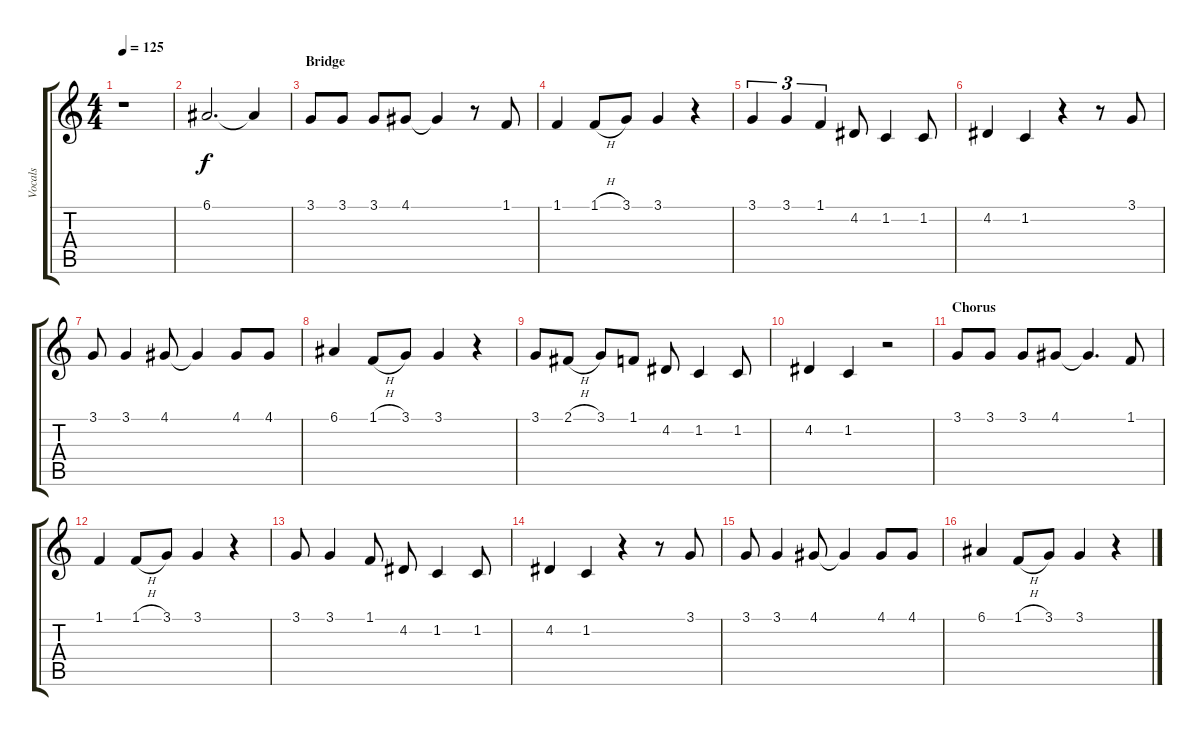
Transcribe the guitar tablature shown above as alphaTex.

\track ("Vocals" "Vocals") {instrument tenorsax}
\staff {score tabs}
\tuning (E4 B3 G3 D3 A2 E2) {hide}
\ts (4 4)
\tempo 125
\clef g2
\ks c
r.1{dy f} |
6.1.2{d} 6.1{t}.4 |
\section ("" "Bridge")
3.1.8 3.1.8 3.1.8 4.1.8 4.1{t}.4 r.8 1.1.8 |
1.1.4 1.1{h}.8 3.1.8 3.1.4 r.4 |
3.1.4{tu (3 2)} 3.1.4{tu (3 2)} 1.1.4{tu (3 2)} 4.2.8 1.2.4 1.2.8 |
4.2.4 1.2.4 r.4 r.8 3.1.8 |
3.1.8 3.1.4 4.1.8 4.1{t}.4 4.1.8 4.1.8 |
6.1.4 1.1{h}.8 3.1.8 3.1.4 r.4 |
3.1.8 2.1{h}.8 3.1.8 1.1.8 4.2.8 1.2.4 1.2.8 |
4.2.4 1.2.4 r.2 |
\section ("" "Chorus")
3.1.8 3.1.8 3.1.8 4.1.8 4.1{t}.4{d} 1.1.8 |
1.1.4 1.1{h}.8 3.1.8 3.1.4 r.4 |
3.1.8 3.1.4 1.1.8 4.2.8 1.2.4 1.2.8 |
4.2.4 1.2.4 r.4 r.8 3.1.8 |
3.1.8 3.1.4 4.1.8 4.1{t}.4 4.1.8 4.1.8 |
6.1.4 1.1{h}.8 3.1.8 3.1.4 r.4
